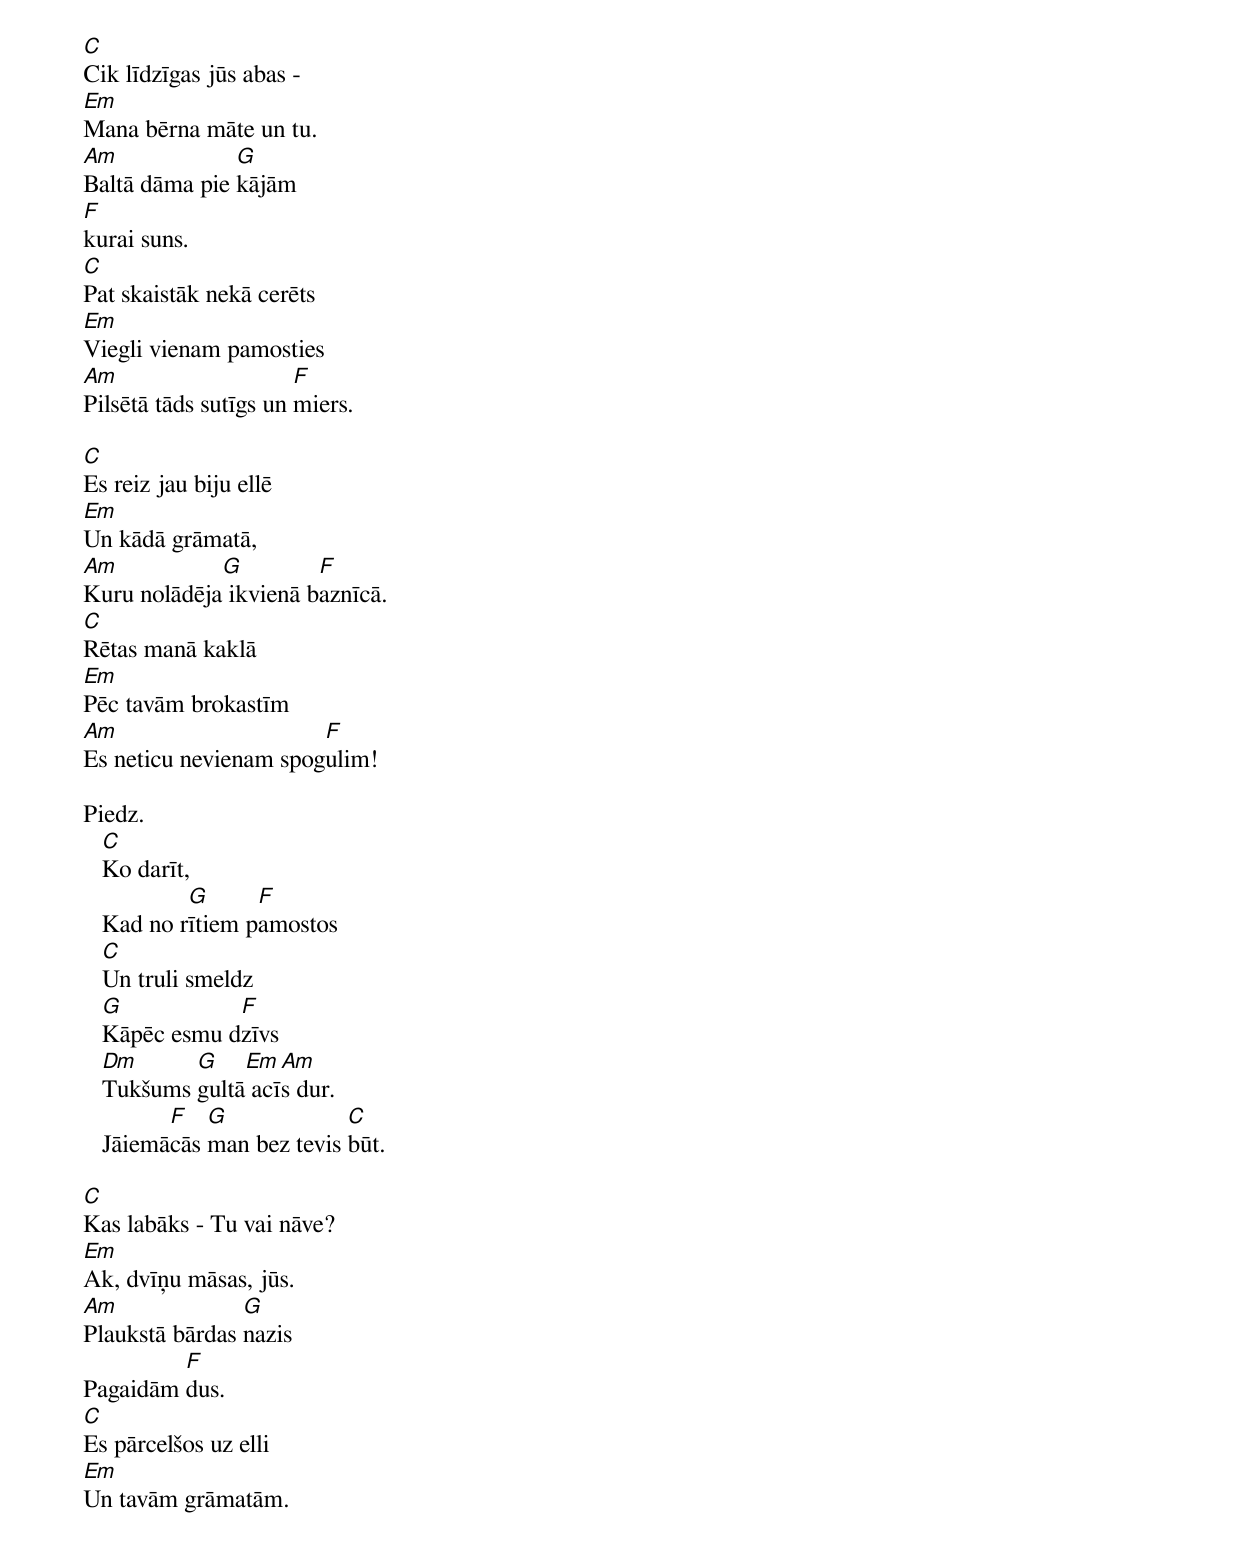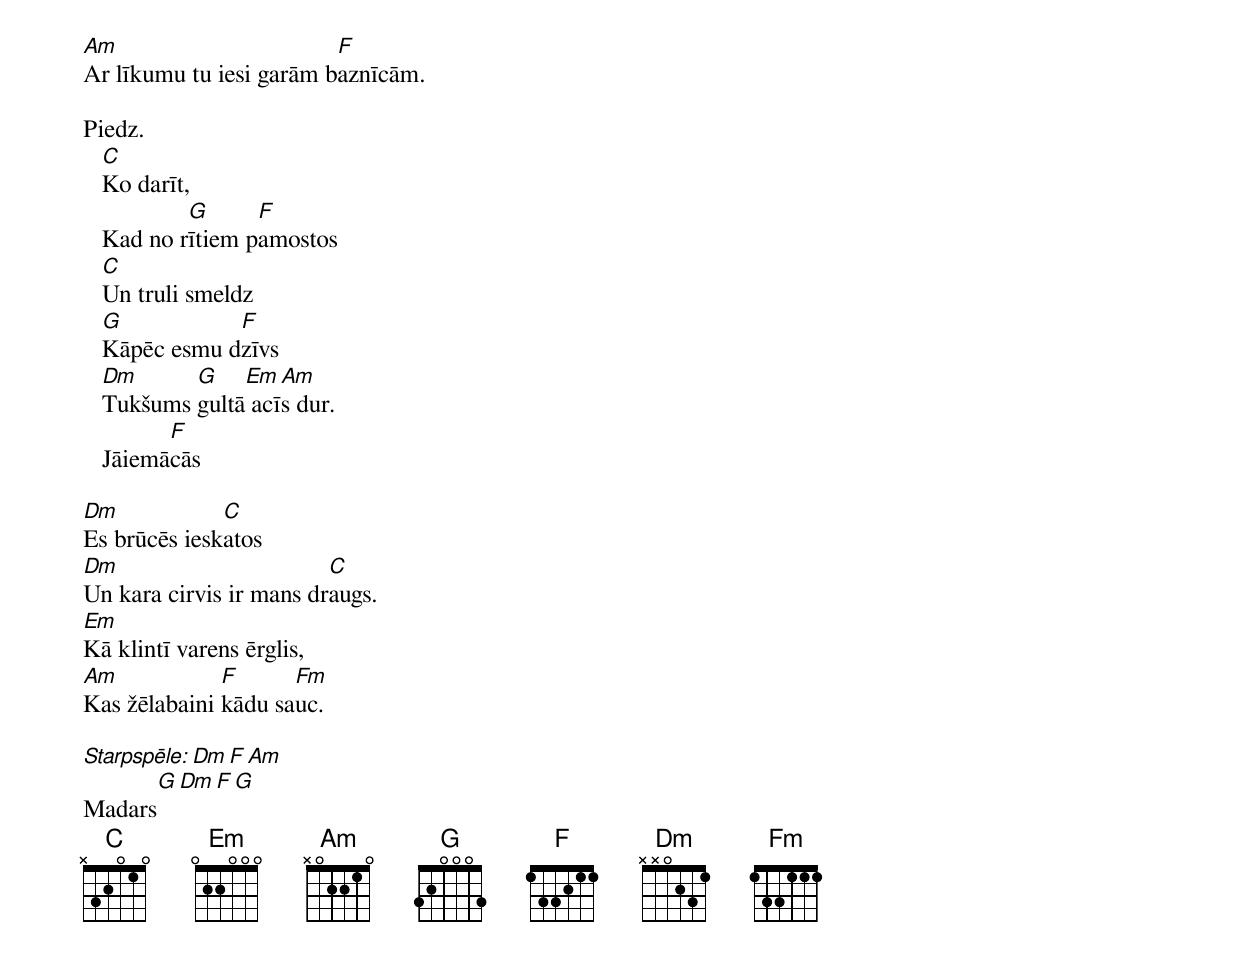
C
Cik līdzīgas jūs abas -
Em
Mana bērna māte un tu.
Am             G
Baltā dāma pie kājām
F
kurai suns.
C
Pat skaistāk nekā cerēts
Em
Viegli vienam pamosties
Am                     F
Pilsētā tāds sutīgs un miers.

C
Es reiz jau biju ellē
Em
Un kādā grāmatā,
Am           G         F
Kuru nolādēja ikvienā baznīcā.
C
Rētas manā kaklā
Em
Pēc tavām brokastīm
Am                     F
Es neticu nevienam spogulim!

Piedz.
   C
   Ko darīt,
	   G      F
   Kad no rītiem pamostos
   C
   Un truli smeldz
   G           F
   Kāpēc esmu dzīvs
   Dm      G    Em  Am
   Tukšums gultā acīs dur.
         F   G             C
   Jāiemācās man bez tevis būt.

C
Kas labāks - Tu vai nāve?
Em
Ak, dvīņu māsas, jūs.
Am              G
Plaukstā bārdas nazis
         F
Pagaidām dus.
C
Es pārcelšos uz elli
Em
Un tavām grāmatām.
Am                       F
Ar līkumu tu iesi garām baznīcām.

Piedz.
   C
   Ko darīt,
	   G      F
   Kad no rītiem pamostos
   C
   Un truli smeldz
   G           F
   Kāpēc esmu dzīvs
   Dm      G    Em  Am
   Tukšums gultā acīs dur.
         F
   Jāiemācās

Dm            C
Es brūcēs ieskatos
Dm                       C
Un kara cirvis ir mans draugs.
Em
Kā klintī varens ērglis,
Am            F      Fm
Kas žēlabaini kādu sauc.

Starpspēle: Dm F   Am
            G  Dm  F    G
Madars
